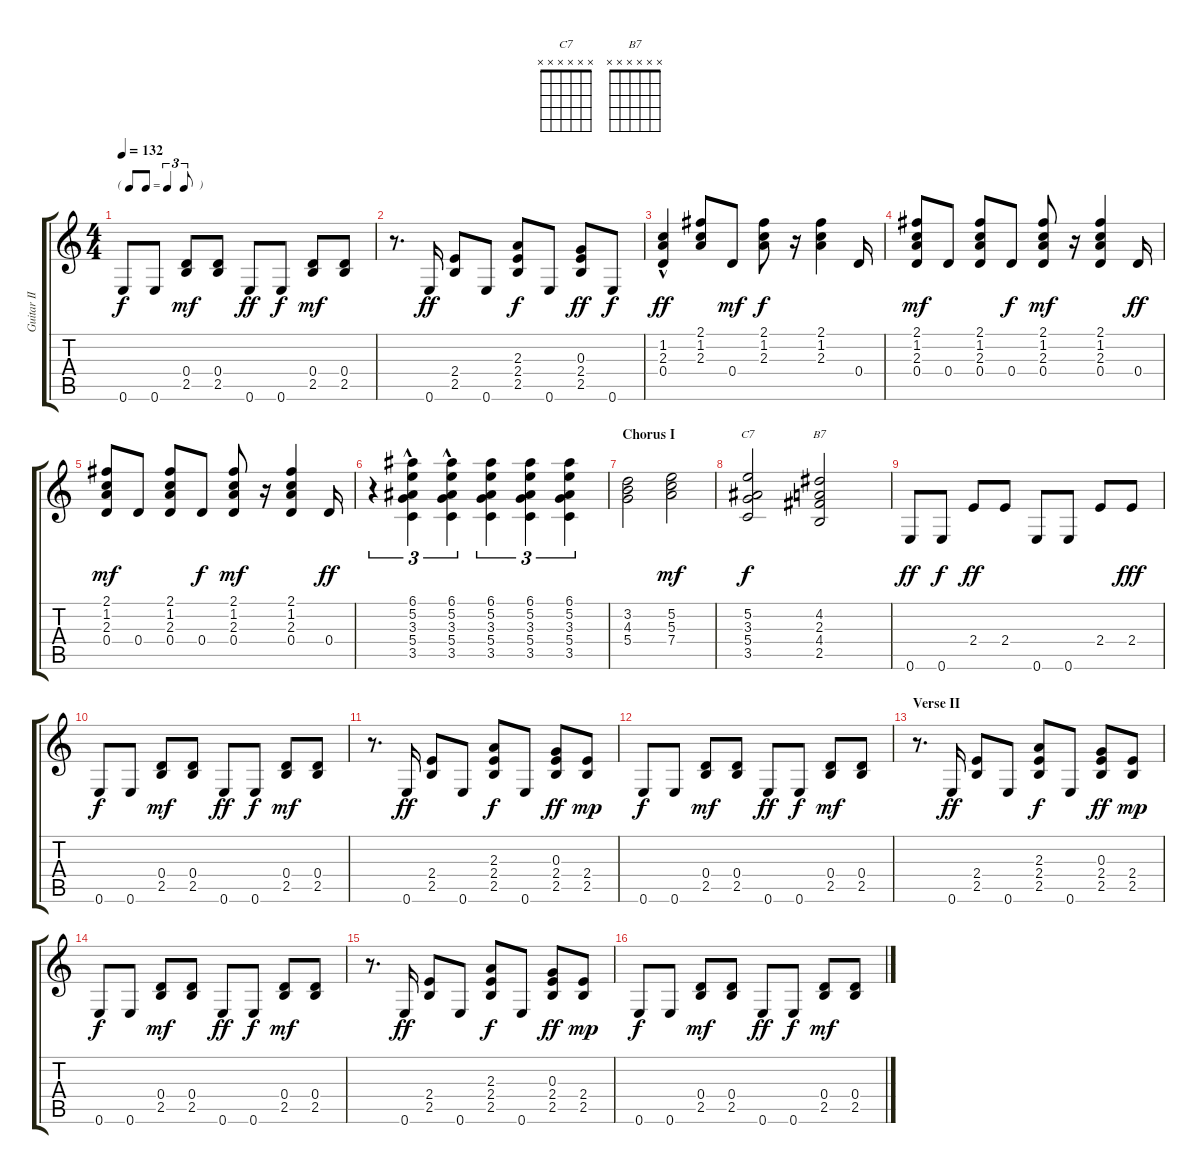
\track ("Guitar II" "Guitar II") {instrument acousticguitarsteel}
\staff {score tabs}
\tuning (E4 B3 G3 D3 A2 E2) {hide}
\chord ("C7" x x x x x x) {firstfret 0}
\chord ("B7" x x x x x x) {firstfret 0}
\ts (4 4)
\tf triplet8th
\tempo 132
\clef g2
\ks c
0.6.8{dy f} 0.6.8 (0.4 2.5).8{dy mf} (0.4 2.5).8 0.6.8{dy ff} 0.6.8{dy f} (0.4 2.5).8{dy mf} (0.4 2.5).8 |
r.8{d} 0.6.16{dy ff} (2.4 2.5).8 0.6.8 (2.3 2.4 2.5).8{dy f} 0.6.8 (0.3 2.4 2.5).8{dy ff} 0.6.8{dy f} |
(1.2{hac} 2.3{hac} 0.4).4{dy ff} (2.1 1.2 2.3).8 0.4.8{dy mf} (2.1 1.2 2.3).8{dy f} r.16 (2.1 1.2 2.3).4 0.4.16 |
(2.1 1.2 2.3 0.4).8{dy mf} 0.4.8 (2.1 1.2 2.3 0.4).8 0.4.8{dy f} (2.1 1.2 2.3 0.4).8{dy mf} r.16 (2.1 1.2 2.3 0.4).4 0.4.16{dy ff} |
(2.1 1.2 2.3 0.4).8{dy mf} 0.4.8 (2.1 1.2 2.3 0.4).8 0.4.8{dy f} (2.1 1.2 2.3 0.4).8{dy mf} r.16 (2.1 1.2 2.3 0.4).4 0.4.16{dy ff} |
r.4{tu (3 2)} (6.1 5.2{hac} 3.3{hac} 5.4 3.5).4{tu (3 2)} (6.1 5.2{hac} 3.3{hac} 5.4 3.5).4{tu (3 2)} (6.1 5.2 3.3 5.4 3.5).4{tu (3 2)} (6.1 5.2 3.3 5.4 3.5).4{tu (3 2)} (6.1 5.2 3.3 5.4 3.5).4{tu (3 2)} |
\section ("" "Chorus I")
(3.2 4.3 5.4).2 (5.2 5.3 7.4).2{dy mf} |
(5.2 3.3 5.4 3.5).2{ch "C7" dy f} (4.2 2.3 4.4 2.5).2{ch "B7"} |
0.6.8{dy ff} 0.6.8{dy f} 2.4.8{dy ff} 2.4.8 0.6.8 0.6.8 2.4.8 2.4.8{dy fff} |
0.6.8{dy f} 0.6.8 (0.4 2.5).8{dy mf} (0.4 2.5).8 0.6.8{dy ff} 0.6.8{dy f} (0.4 2.5).8{dy mf} (0.4 2.5).8 |
r.8{d} 0.6.16{dy ff} (2.4 2.5).8 0.6.8 (2.3 2.4 2.5).8{dy f} 0.6.8 (0.3 2.4 2.5).8{dy ff} (2.4 2.5).8{dy mp} |
0.6.8{dy f} 0.6.8 (0.4 2.5).8{dy mf} (0.4 2.5).8 0.6.8{dy ff} 0.6.8{dy f} (0.4 2.5).8{dy mf} (0.4 2.5).8 |
\section ("" "Verse II")
r.8{d} 0.6.16{dy ff} (2.4 2.5).8 0.6.8 (2.3 2.4 2.5).8{dy f} 0.6.8 (0.3 2.4 2.5).8{dy ff} (2.4 2.5).8{dy mp} |
0.6.8{dy f} 0.6.8 (0.4 2.5).8{dy mf} (0.4 2.5).8 0.6.8{dy ff} 0.6.8{dy f} (0.4 2.5).8{dy mf} (0.4 2.5).8 |
r.8{d} 0.6.16{dy ff} (2.4 2.5).8 0.6.8 (2.3 2.4 2.5).8{dy f} 0.6.8 (0.3 2.4 2.5).8{dy ff} (2.4 2.5).8{dy mp} |
0.6.8{dy f} 0.6.8 (0.4 2.5).8{dy mf} (0.4 2.5).8 0.6.8{dy ff} 0.6.8{dy f} (0.4 2.5).8{dy mf} (0.4 2.5).8
